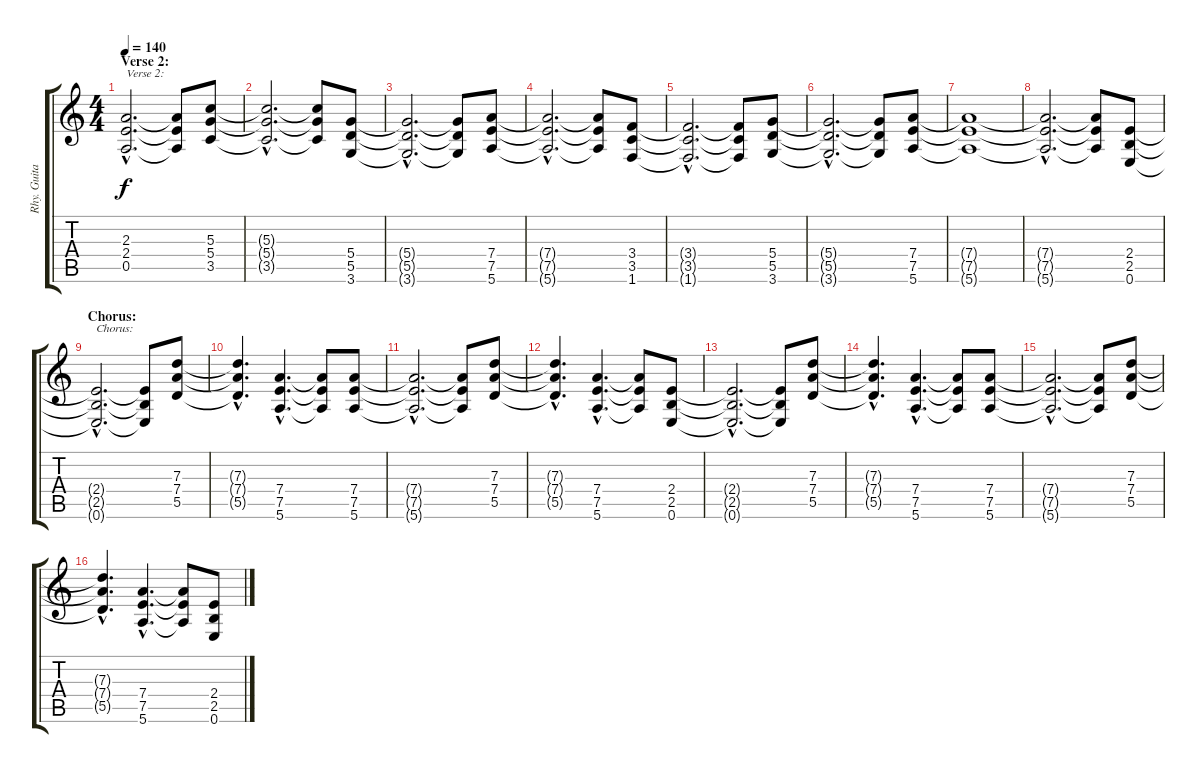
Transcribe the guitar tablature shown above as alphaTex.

\track ("Rhy. Guitar 2" "Rhy. Guita") {instrument distortionguitar}
\staff {score tabs}
\tuning (E4 B3 G3 D3 A2 E2) {hide}
\ts (4 4)
\section ("" "Verse 2:")
\tempo 140
\clef g2
\ks c
(2.3{hac t} 2.4{hac t} 0.5{hac t}).2{d txt "Verse 2:" dy f} (2.3{t} 2.4{t} 0.5{t}).8 (5.3 5.4 3.5).8 |
(5.3{hac t} 5.4{hac t} 3.5{hac t}).2{d} (5.3{t} 5.4{t} 3.5{t}).8 (5.4 5.5 3.6).8 |
(5.4{hac t} 5.5{hac t} 3.6{hac t}).2{d} (5.4{t} 5.5{t} 3.6{t}).8 (7.4 7.5 5.6).8 |
(7.4{hac t} 7.5{hac t} 5.6{hac t}).2{d} (7.4{t} 7.5{t} 5.6{t}).8 (3.4 3.5 1.6).8 |
(3.4{hac t} 3.5{hac t} 1.6{hac t}).2{d} (3.4{t} 3.5{t} 1.6{t}).8 (5.4 5.5 3.6).8 |
(5.4{hac t} 5.5{hac t} 3.6{hac t}).2{d} (5.4{t} 5.5{t} 3.6{t}).8 (7.4 7.5 5.6).8 |
(7.4{t} 7.5{t} 5.6{t}).1 |
(7.4{hac t} 7.5{hac t} 5.6{hac t}).2{d} (7.4{t} 7.5{t} 5.6{t}).8 (2.4 2.5 0.6).8 |
\section ("" "Chorus:")
(2.4{hac t} 2.5{hac t} 0.6{hac t}).2{d txt "Chorus:"} (2.4{t} 2.5{t} 0.6{t}).8 (7.3 7.4 5.5).8 |
(7.3{hac t} 7.4{hac t} 5.5{hac t}).4{d} (7.4{hac} 7.5{hac} 5.6{hac}).4{d} (7.4{t} 7.5{t} 5.6{t}).8 (7.4 7.5 5.6).8 |
(7.4{hac t} 7.5{hac t} 5.6{hac t}).2{d} (7.4{t} 7.5{t} 5.6{t}).8 (7.3 7.4 5.5).8 |
(7.3{hac t} 7.4{hac t} 5.5{hac t}).4{d} (7.4{hac} 7.5{hac} 5.6{hac}).4{d} (7.4{t} 7.5{t} 5.6{t}).8 (2.4 2.5 0.6).8 |
(2.4{hac t} 2.5{hac t} 0.6{hac t}).2{d} (2.4{t} 2.5{t} 0.6{t}).8 (7.3 7.4 5.5).8 |
(7.3{hac t} 7.4{hac t} 5.5{hac t}).4{d} (7.4{hac} 7.5{hac} 5.6{hac}).4{d} (7.4{t} 7.5{t} 5.6{t}).8 (7.4 7.5 5.6).8 |
(7.4{hac t} 7.5{hac t} 5.6{hac t}).2{d} (7.4{t} 7.5{t} 5.6{t}).8 (7.3 7.4 5.5).8 |
(7.3{hac t} 7.4{hac t} 5.5{hac t}).4{d} (7.4{hac} 7.5{hac} 5.6{hac}).4{d} (7.4{t} 7.5{t} 5.6{t}).8 (2.4 2.5 0.6).8
